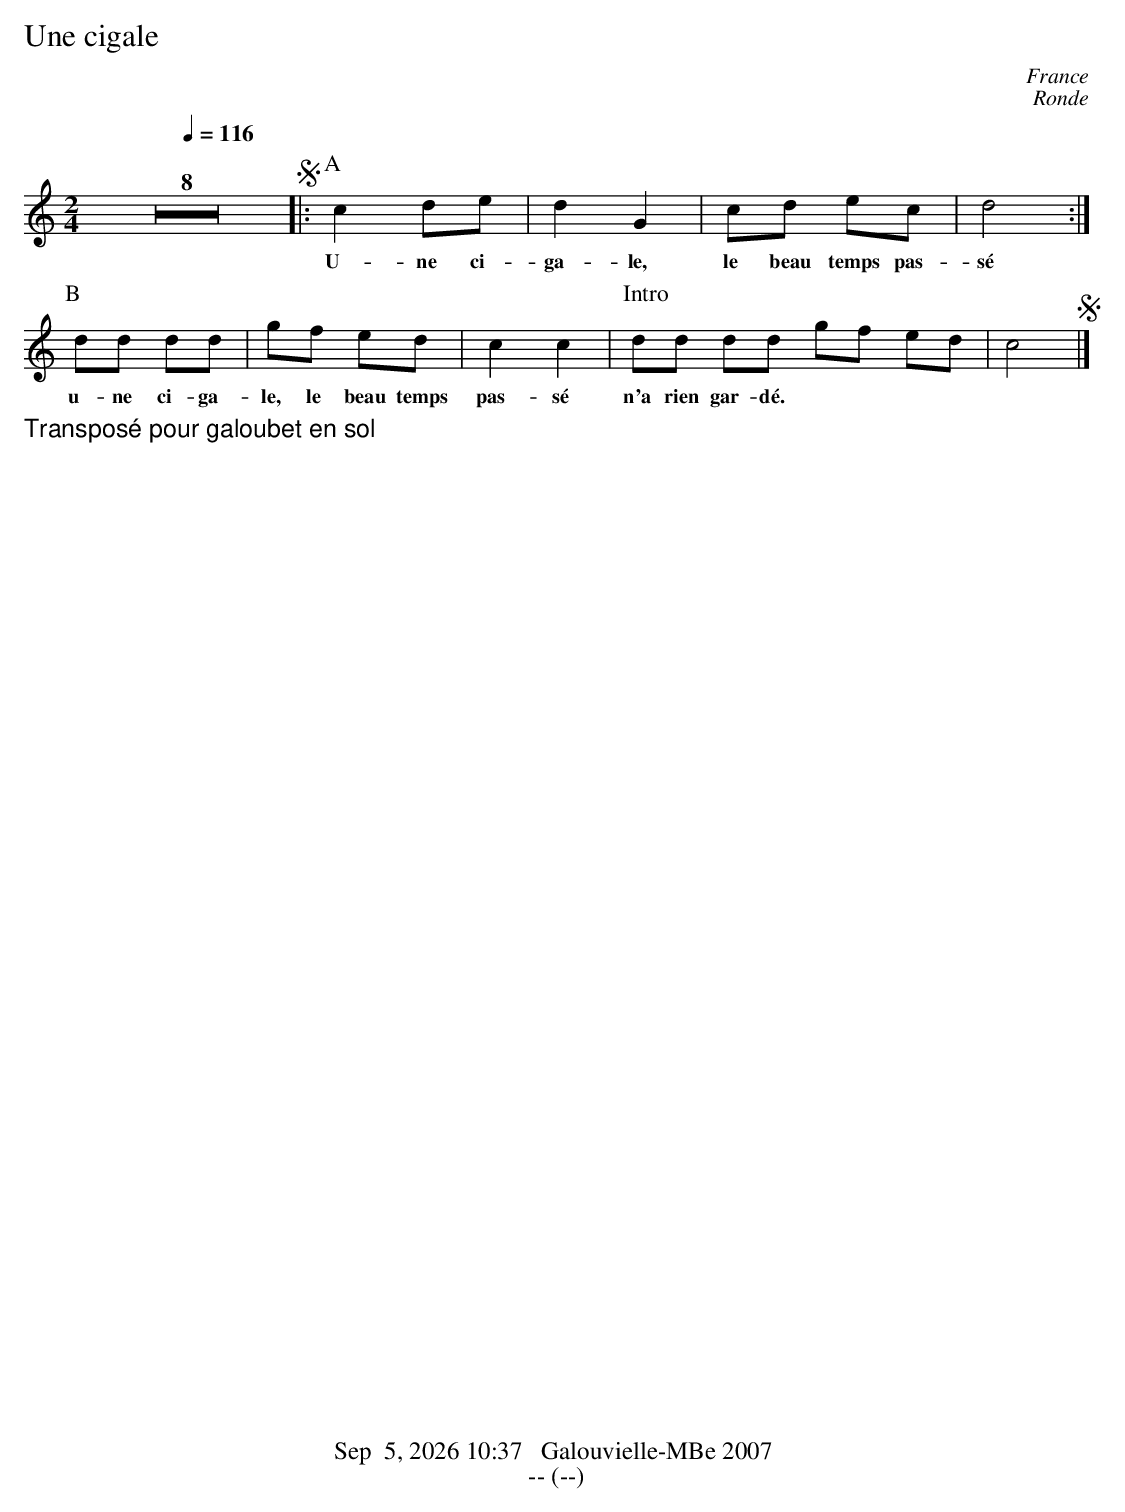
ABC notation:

X:1
T:Une cigale
O:France
M:2/4
L:1/8
Q:1/4=116
K:Cmaj
Z8 S |: [P:A] c2 de | d2G2 | cd ec | d4 :|
w:U-ne ci-ga-le, le beau temps pas-sé le beau temps pas-sé
[P:B] dd dd | gf ed | c2c2 | [P:Intro]dd dd gf ed | c4 S |]
w:u-ne ci-ga-le, le beau temps pas-sé n'a rien gar-dé.
